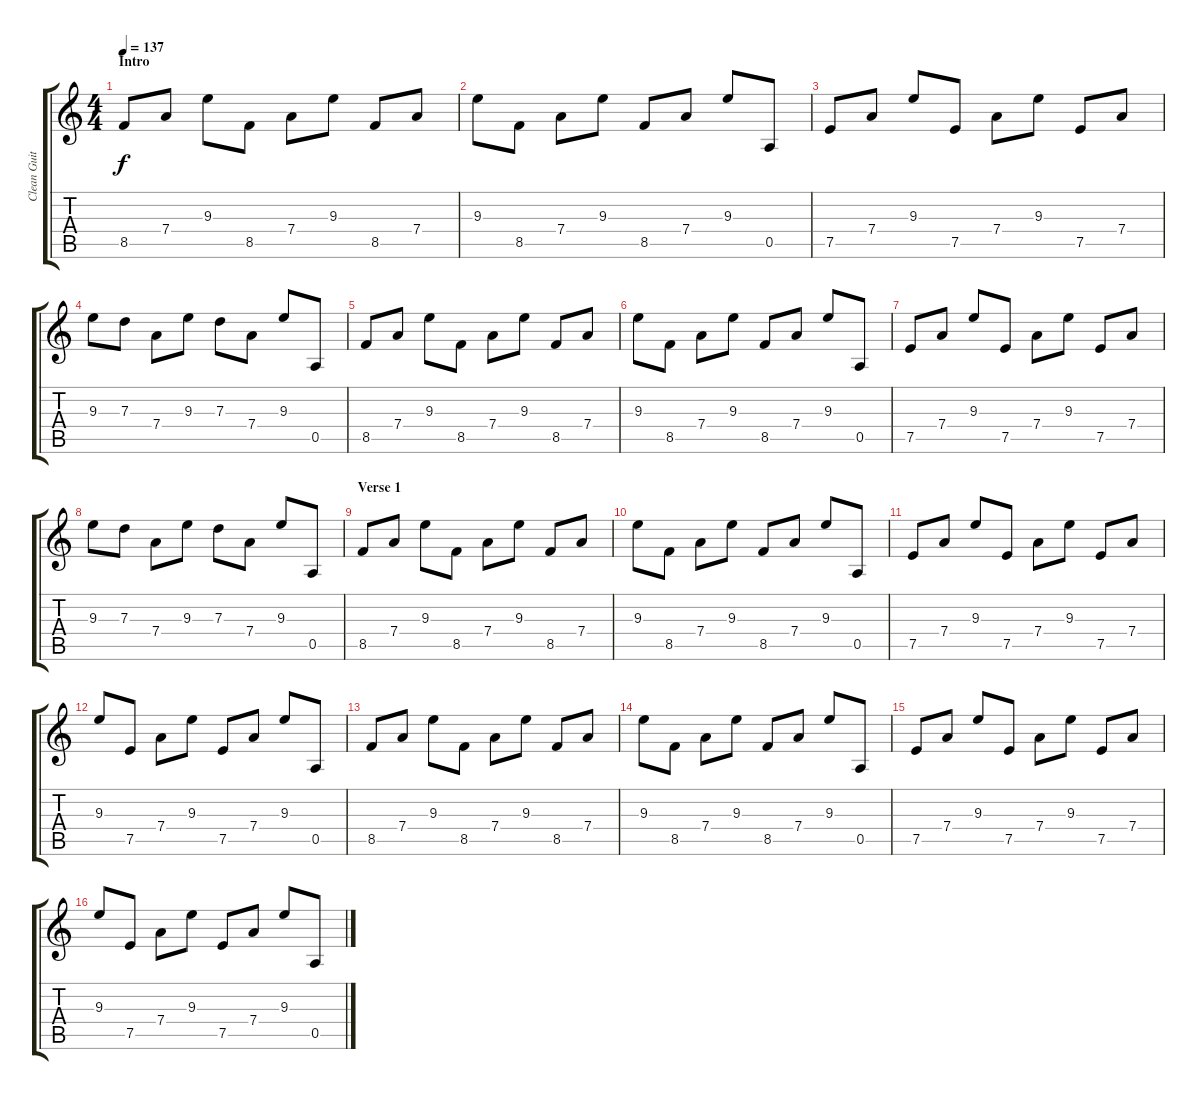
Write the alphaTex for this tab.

\track ("Clean Guitar" "Clean Guit") {instrument electricguitarclean}
\staff {score tabs}
\tuning (E4 B3 G3 D3 A2 E2) {hide}
\ts (4 4)
\section ("" "Intro")
\tempo 137
\clef g2
\ks c
8.5.8{dy f instrument electricguitarclean} 7.4.8 9.3.8 8.5.8 7.4.8 9.3.8 8.5.8 7.4.8 |
9.3.8 8.5.8 7.4.8 9.3.8 8.5.8 7.4.8 9.3.8 0.5.8 |
7.5.8 7.4.8 9.3.8 7.5.8 7.4.8 9.3.8 7.5.8 7.4.8 |
9.3.8 7.3.8 7.4.8 9.3.8 7.3.8 7.4.8 9.3.8 0.5.8 |
8.5.8 7.4.8 9.3.8 8.5.8 7.4.8 9.3.8 8.5.8 7.4.8 |
9.3.8 8.5.8 7.4.8 9.3.8 8.5.8 7.4.8 9.3.8 0.5.8 |
7.5.8 7.4.8 9.3.8 7.5.8 7.4.8 9.3.8 7.5.8 7.4.8 |
9.3.8 7.3.8 7.4.8 9.3.8 7.3.8 7.4.8 9.3.8 0.5.8 |
\section ("" "Verse 1")
8.5.8 7.4.8 9.3.8 8.5.8 7.4.8 9.3.8 8.5.8 7.4.8 |
9.3.8 8.5.8 7.4.8 9.3.8 8.5.8 7.4.8 9.3.8 0.5.8 |
7.5.8 7.4.8 9.3.8 7.5.8 7.4.8 9.3.8 7.5.8 7.4.8 |
9.3.8 7.5.8 7.4.8 9.3.8 7.5.8 7.4.8 9.3.8 0.5.8 |
8.5.8 7.4.8 9.3.8 8.5.8 7.4.8 9.3.8 8.5.8 7.4.8 |
9.3.8 8.5.8 7.4.8 9.3.8 8.5.8 7.4.8 9.3.8 0.5.8 |
7.5.8 7.4.8 9.3.8 7.5.8 7.4.8 9.3.8 7.5.8 7.4.8 |
9.3.8 7.5.8 7.4.8 9.3.8 7.5.8 7.4.8 9.3.8 0.5.8
